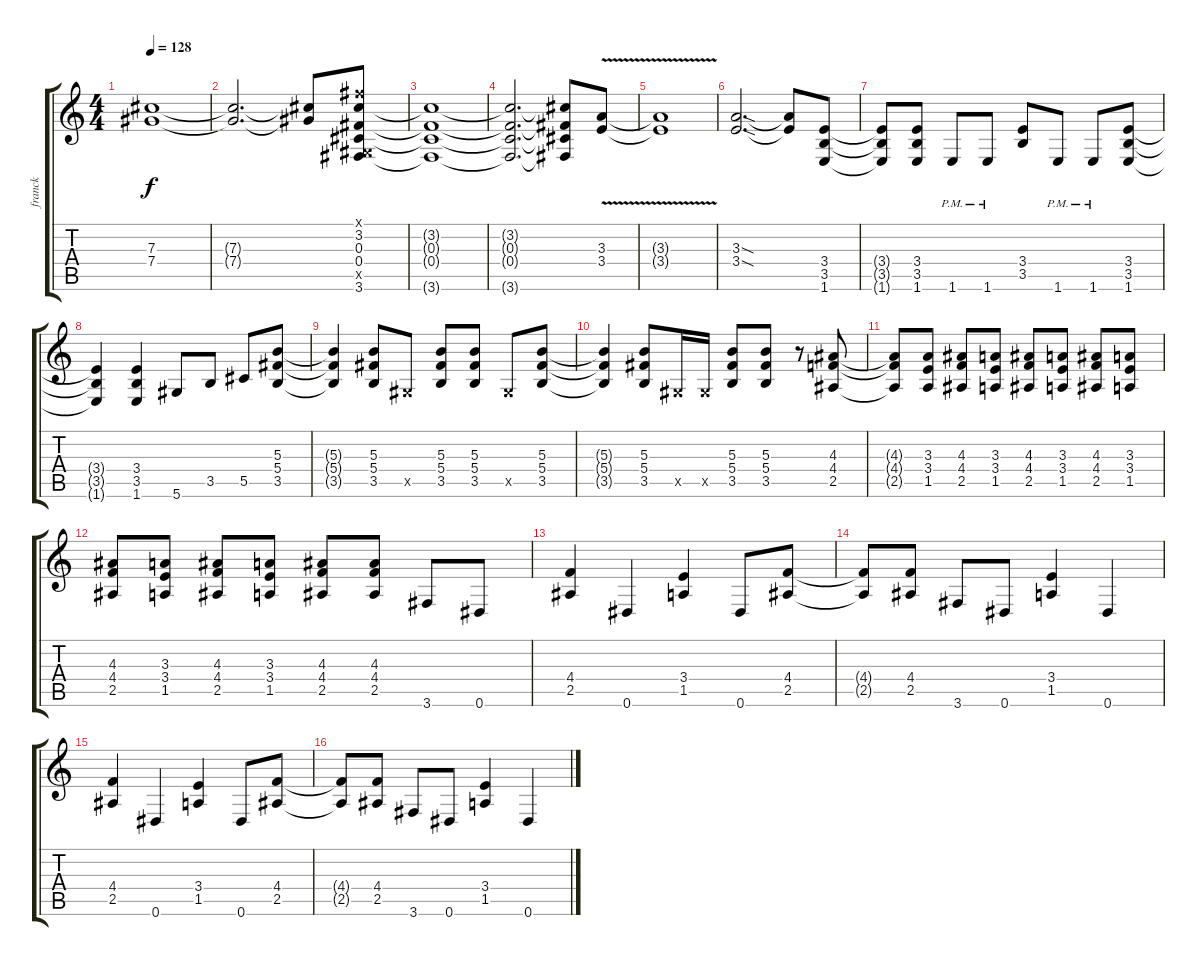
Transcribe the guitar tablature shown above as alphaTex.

\track ("franck" "franck") {instrument distortionguitar}
\staff {score tabs}
\tuning (Eb4 Bb3 Gb3 Db3 Ab2 Eb2) {hide}
\ts (4 4)
\tempo 128
\clef g2
\ks c
(7.3{t} 7.4{t}).1{dy f} |
(7.3{t} 7.4{t}).2{d} (7.3{t} 7.4{t}).8 (3.1{x} 3.2 0.3 0.4 0.5{x} 3.6).8 |
(3.2{t} 0.3{t} 0.4{t} 3.6{t}).1 |
(3.2{t} 0.3{t} 0.4{t} 3.6{t}).2{d} (3.2{t} 0.3{t} 0.4{t} 3.6{t}).8 (3.3{v} 3.4{v}).8 |
(3.3{t} 3.4{t}).1 |
(3.3{sod} 3.4{sod}).2{d} (3.3{t} 3.4{t}).8 (3.4 3.5 1.6).8 |
(3.4{t} 3.5{t} 1.6{t}).8 (3.4 3.5 1.6).8 1.6{pm}.8 1.6{pm}.8 (3.4 3.5).8 1.6{pm}.8 1.6{pm}.8 (3.4 3.5 1.6).8 |
(3.4{t} 3.5{t} 1.6{t}).4 (3.4 3.5 1.6).4 5.6.8 3.5.8 5.5.8 (5.3 5.4 3.5).8 |
(5.3{t} 5.4{t} 3.5{t}).4 (5.3 5.4 3.5).8 0.5{x}.8 (5.3 5.4 3.5).8 (5.3 5.4 3.5).8 0.5{x}.8 (5.3 5.4 3.5).8 |
(5.3{t} 5.4{t} 3.5{t}).4 (5.3 5.4 3.5).8 0.5{x}.16 0.5{x}.16 (5.3 5.4 3.5).8 (5.3 5.4 3.5).8 r.8 (4.3 4.4 2.5).8 |
(4.3{t} 4.4{t} 2.5{t}).8 (3.3 3.4 1.5).8 (4.3 4.4 2.5).8 (3.3 3.4 1.5).8 (4.3 4.4 2.5).8 (3.3 3.4 1.5).8 (4.3 4.4 2.5).8 (3.3 3.4 1.5).8 |
(4.3 4.4 2.5).8 (3.3 3.4 1.5).8 (4.3 4.4 2.5).8 (3.3 3.4 1.5).8 (4.3 4.4 2.5).8 (4.3 4.4 2.5).8 3.6.8 0.6.8 |
(4.4 2.5).4 0.6.4 (3.4 1.5).4 0.6.8 (4.4 2.5).8 |
(4.4{t} 2.5{t}).8 (4.4 2.5).8 3.6.8 0.6.8 (3.4 1.5).4 0.6.4 |
(4.4 2.5).4 0.6.4 (3.4 1.5).4 0.6.8 (4.4 2.5).8 |
(4.4{t} 2.5{t}).8 (4.4 2.5).8 3.6.8 0.6.8 (3.4 1.5).4 0.6.4
